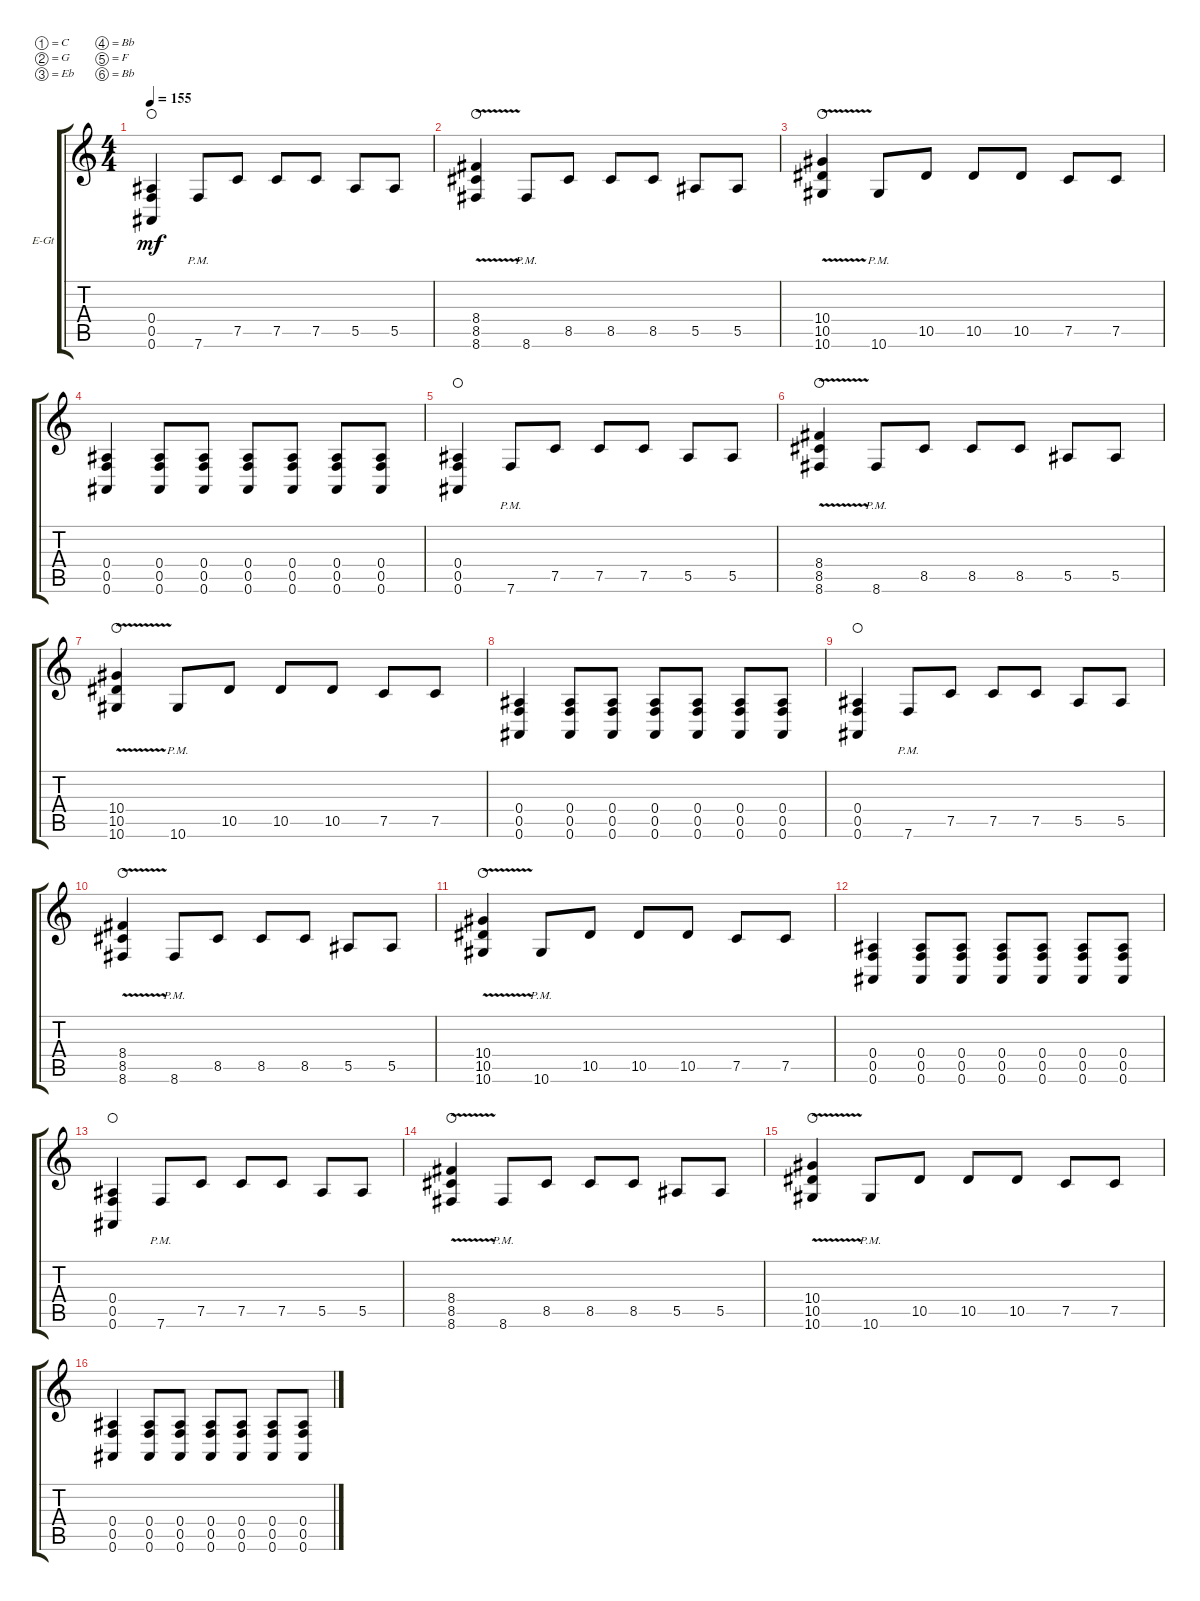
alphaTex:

\defaultSystemsLayout 4
\bracketExtendMode groupsimilarinstruments
\firstSystemTrackNameOrientation horizontal
\otherSystemsTrackNameOrientation horizontal
\track ("Lead Guitar" "E-Gt") {instrument overdrivenguitar}
\staff {score tabs}
\tuning (C4 G3 Eb3 Bb2 F2 Bb1)
\ts (4 4)
\tempo 155
\clef g2
\ks c
(0.6 0.5 0.4).4{dy mf waho} 7.6{pm}.8 7.5.8 7.5.8 7.5.8 5.5.8 5.5.8 |
(8.6{v} 8.5 8.4).4{waho} 8.6{pm}.8 8.5.8 8.5.8 8.5.8 5.5.8 5.5.8 |
(10.6{v} 10.5 10.4).4{waho} 10.6{pm}.8 10.5.8 10.5.8 10.5.8 7.5.8 7.5.8 |
(0.6 0.5 0.4).4 (0.6 0.5 0.4).8 (0.6 0.5 0.4).8 (0.6 0.4 0.5).8 (0.6 0.5 0.4).8 (0.6 0.4 0.5).8 (0.6 0.5 0.4).8 |
(0.6 0.5 0.4).4{waho} 7.6{pm}.8 7.5.8 7.5.8 7.5.8 5.5.8 5.5.8 |
(8.6{v} 8.5 8.4).4{waho} 8.6{pm}.8 8.5.8 8.5.8 8.5.8 5.5.8 5.5.8 |
(10.6{v} 10.5 10.4).4{waho} 10.6{pm}.8 10.5.8 10.5.8 10.5.8 7.5.8 7.5.8 |
(0.6 0.5 0.4).4 (0.6 0.5 0.4).8 (0.6 0.5 0.4).8 (0.6 0.4 0.5).8 (0.6 0.5 0.4).8 (0.6 0.4 0.5).8 (0.6 0.5 0.4).8 |
(0.6 0.5 0.4).4{waho} 7.6{pm}.8 7.5.8 7.5.8 7.5.8 5.5.8 5.5.8 |
(8.6{v} 8.5 8.4).4{waho} 8.6{pm}.8 8.5.8 8.5.8 8.5.8 5.5.8 5.5.8 |
(10.6{v} 10.5 10.4).4{waho} 10.6{pm}.8 10.5.8 10.5.8 10.5.8 7.5.8 7.5.8 |
(0.6 0.5 0.4).4 (0.6 0.5 0.4).8 (0.6 0.5 0.4).8 (0.6 0.4 0.5).8 (0.6 0.5 0.4).8 (0.6 0.4 0.5).8 (0.6 0.5 0.4).8 |
(0.6 0.5 0.4).4{waho} 7.6{pm}.8 7.5.8 7.5.8 7.5.8 5.5.8 5.5.8 |
(8.6{v} 8.5 8.4).4{waho} 8.6{pm}.8 8.5.8 8.5.8 8.5.8 5.5.8 5.5.8 |
(10.6{v} 10.5 10.4).4{waho} 10.6{pm}.8 10.5.8 10.5.8 10.5.8 7.5.8 7.5.8 |
(0.6 0.5 0.4).4 (0.6 0.5 0.4).8 (0.6 0.5 0.4).8 (0.6 0.4 0.5).8 (0.6 0.5 0.4).8 (0.6 0.4 0.5).8 (0.6 0.5 0.4).8
